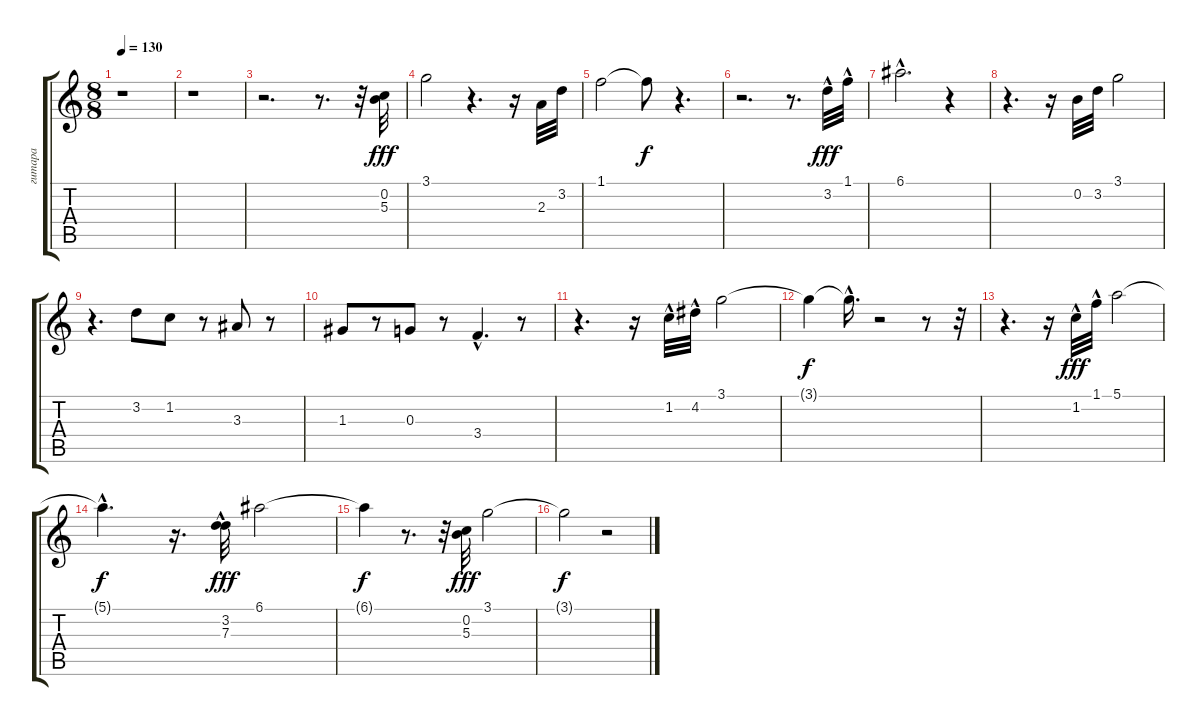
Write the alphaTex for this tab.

\track ("гитара" "гитара") {instrument acousticguitarsteel}
\staff {score tabs}
\tuning (E4 B3 G3 D3 A2 E2) {hide}
\ts (8 8)
\tempo 130
\clef g2
\ks c
r.1{dy fff instrument acousticguitarsteel} |
r.1 |
r.2{d} r.8{d} r.32 (0.2 5.3).32 |
3.1.2 r.4{d} r.16 2.3.32 3.2.32 |
1.1.2 1.1{t}.8{dy f} r.4{d} |
r.2{d} r.8{d} 3.2{hac}.32{dy fff} 1.1{hac}.32 |
6.1{hac}.2{d} r.4 |
r.4{d} r.16 0.2.32 3.2.32 3.1.2 |
r.4{d} 3.2.8 1.2.8 r.8 3.3.8 r.8 |
1.3.8 r.8 0.3.8 r.8 3.4{hac}.4{d} r.8 |
r.4{d} r.16 1.2{hac}.32 4.2{hac}.32 3.1.2 |
3.1{t}.4{dy f} 3.1{hac t}.16{d} r.2 r.8 r.32 |
r.4{d} r.16 1.2{hac}.32{dy fff} 1.1{hac}.32 5.1.2 |
5.1{hac t}.4{d dy f} r.16{d} (3.2{hac} 7.3{hac}).32{dy fff} 6.1.2 |
6.1{t}.4{dy f} r.8{d} r.32 (0.2 5.3).32{dy fff} 3.1.2 |
3.1{t}.2{dy f} r.2
